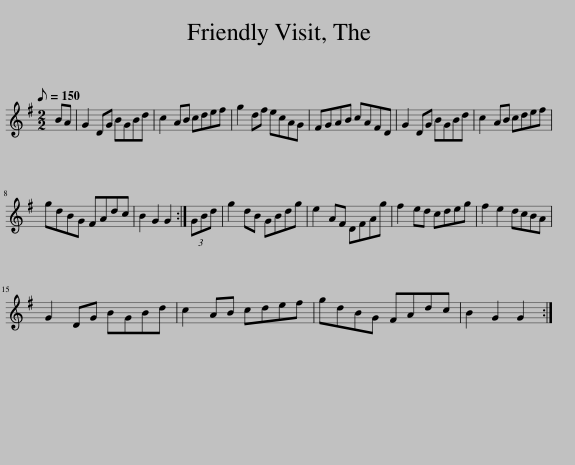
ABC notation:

X:1
L:1/8
Q:1/8=150
M:2/2
I:linebreak $
K:G
V:1 treble
V:1
 BA | G2 DG BGBd | c2 AB cdef | g2 df ecAG | FGAB cAFD | %5
 G2 DG BGBd | c2 AB cdef |$ gdBG FAdc | B2 G2 G2 :| (3GBd | %10
 g2 dB GBdg | e2 AF DFAg | f2 ed cdeg | f2 e2 dcBA |$ G2 DG BGBd | %15
 c2 AB cdef | gdBG FAdc | B2 G2 G2 :| %18
